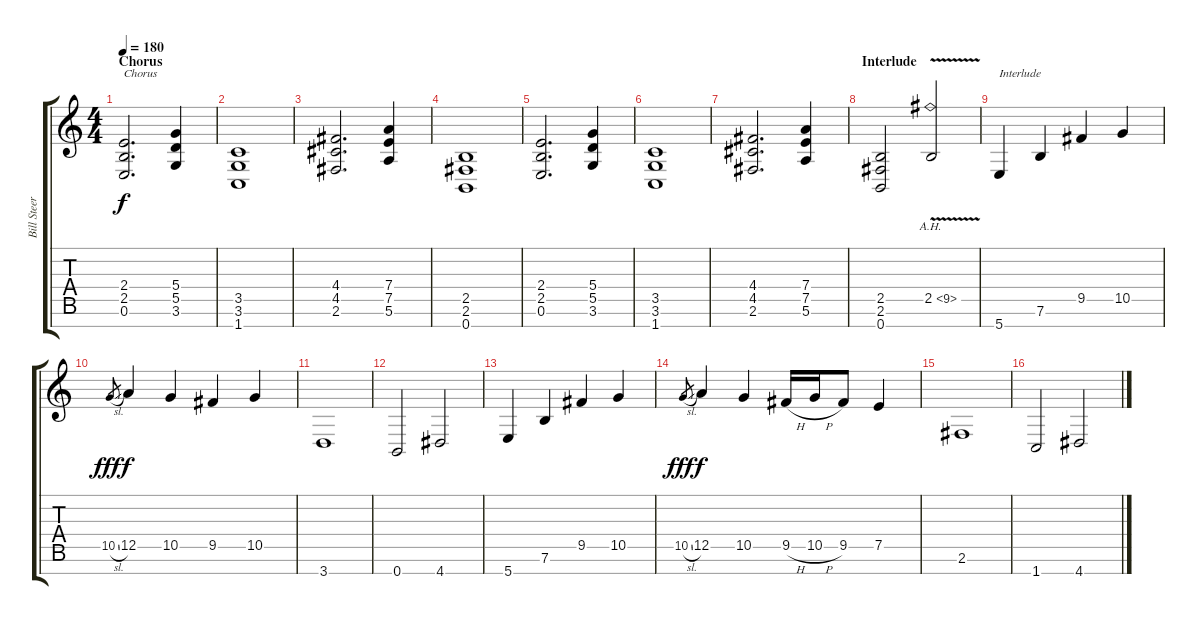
\track ("Bill Steer" "Bill Steer") {instrument distortionguitar}
\staff {score tabs}
\tuning (E4 B3 G3 D3 A2 E2 B1) {hide}
\ts (4 4)
\section ("" "Chorus")
\tempo 180
\clef g2
\ks c
(2.4 2.5 0.6).2{d txt "Chorus" dy f} (5.4 5.5 3.6).4 |
(3.5 3.6 1.7).1 |
(4.4 4.5 2.6).2{d} (7.4 7.5 5.6).4 |
(2.5 2.6 0.7).1 |
(2.4 2.5 0.6).2{d} (5.4 5.5 3.6).4 |
(3.5 3.6 1.7).1 |
(4.4 4.5 2.6).2{d} (7.4 7.5 5.6).4 |
\section ("" "Interlude")
(2.5 2.6 0.7).2 2.5{ah 7 v}.2 |
5.7.4{txt "Interlude"} 7.6.4 9.5.4 10.5.4 |
10.5{sl}.8{gr dy fff} 12.5.4{dy f} 10.5.4 9.5.4 10.5.4 |
3.7.1 |
0.7.2 4.7.2 |
5.7.4 7.6.4 9.5.4 10.5.4 |
10.5{sl}.8{gr dy fff} 12.5.4{dy f} 10.5.4 9.5{h}.16 10.5{h}.16 9.5.8 7.5.4 |
2.6.1 |
1.7.2 4.7.2
